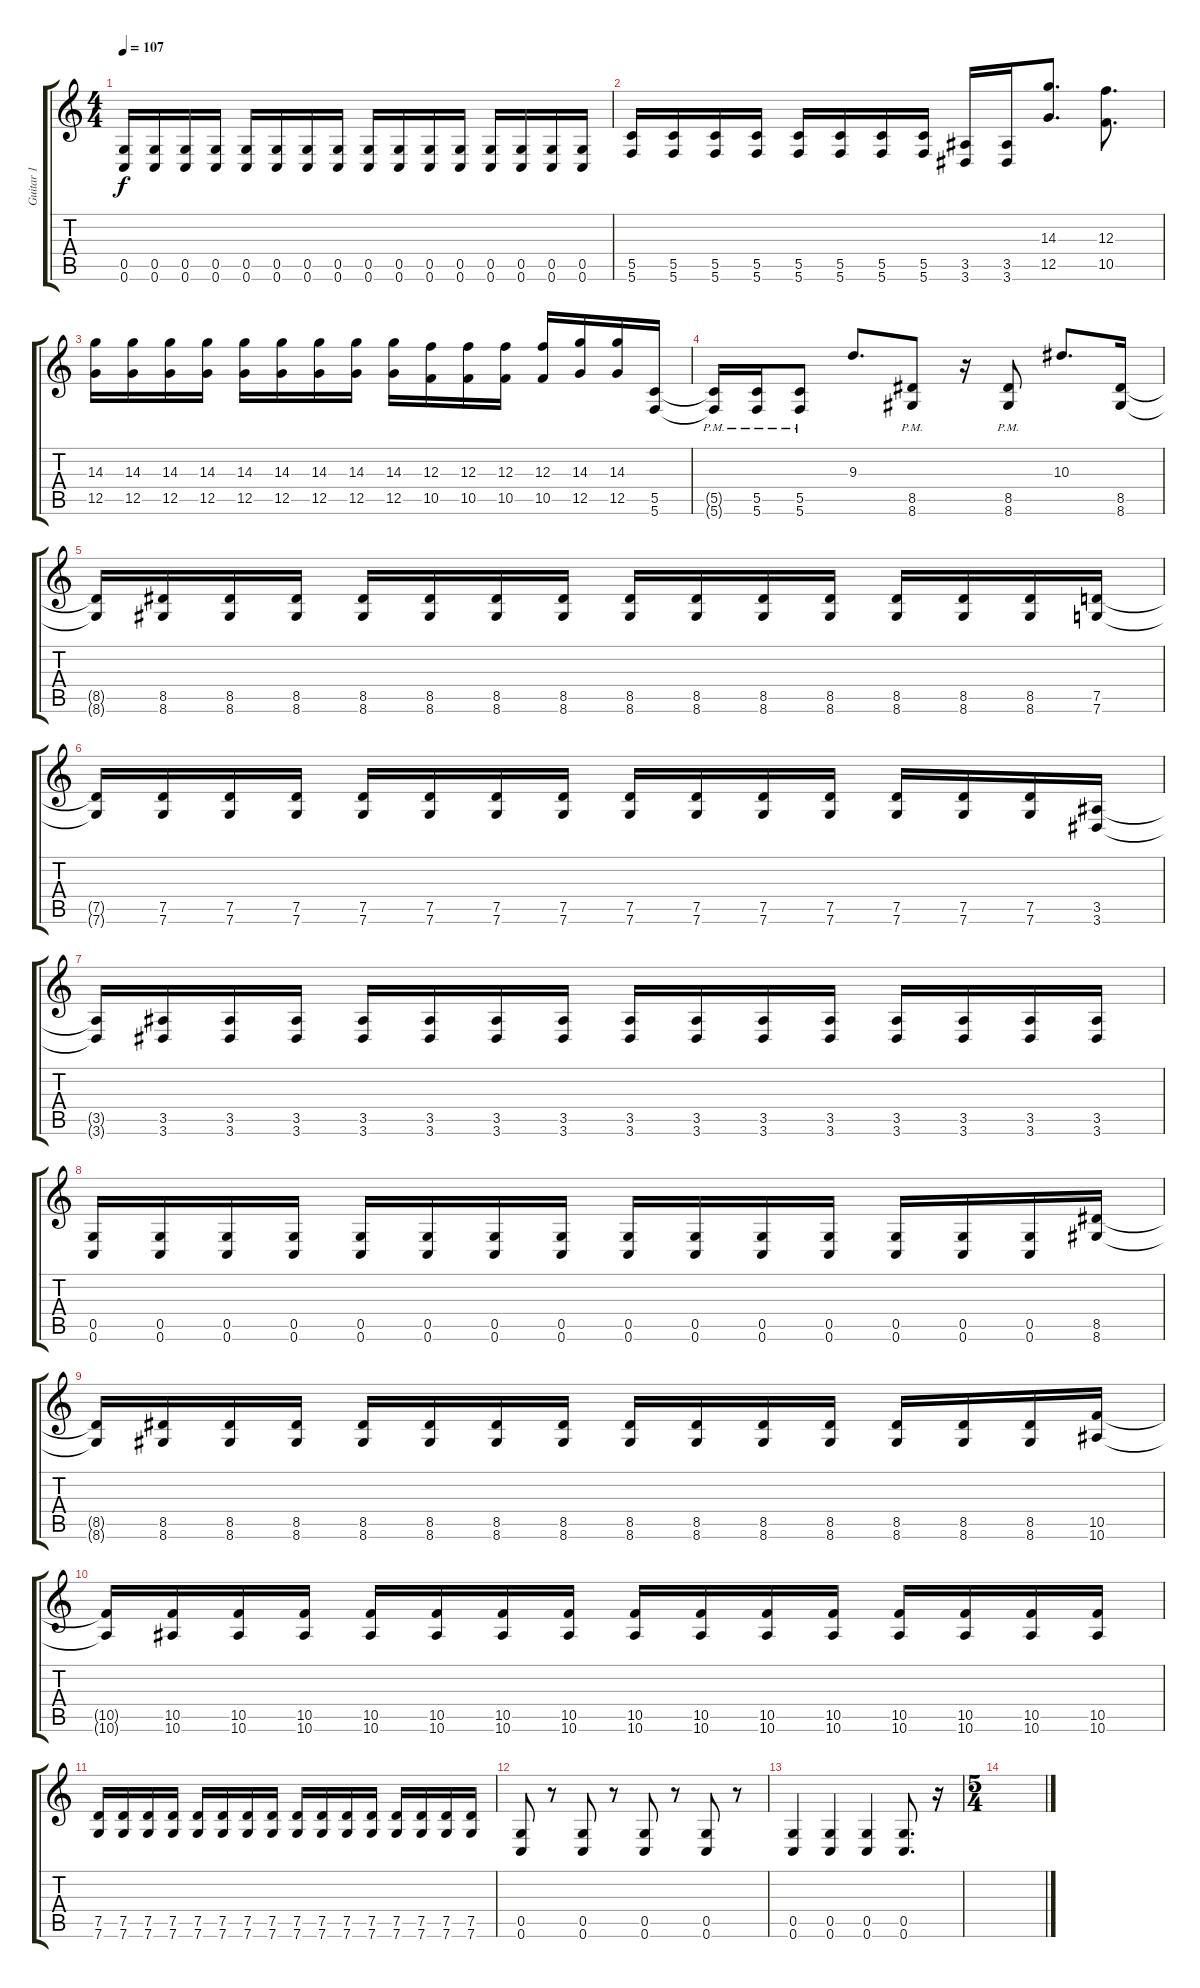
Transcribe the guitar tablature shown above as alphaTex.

\track ("Guitar 1" "Guitar 1") {instrument distortionguitar}
\staff {score tabs}
\tuning (D4 A3 F3 C3 G2 C2) {hide}
\ts (4 4)
\tempo 107
\clef g2
\ks c
(0.5 0.6).16{dy f} (0.5 0.6).16 (0.5 0.6).16 (0.5 0.6).16 (0.5 0.6).16 (0.5 0.6).16 (0.5 0.6).16 (0.5 0.6).16 (0.5 0.6).16 (0.5 0.6).16 (0.5 0.6).16 (0.5 0.6).16 (0.5 0.6).16 (0.5 0.6).16 (0.5 0.6).16 (0.5 0.6).16 |
(5.5 5.6).16 (5.5 5.6).16 (5.5 5.6).16 (5.5 5.6).16 (5.5 5.6).16 (5.5 5.6).16 (5.5 5.6).16 (5.5 5.6).16 (3.5 3.6).16 (3.5 3.6).16 (14.3 12.5).8{d} (12.3 10.5).8{d} |
(14.3 12.5).16 (14.3 12.5).16 (14.3 12.5).16 (14.3 12.5).16 (14.3 12.5).16 (14.3 12.5).16 (14.3 12.5).16 (14.3 12.5).16 (14.3 12.5).16 (12.3 10.5).16 (12.3 10.5).16 (12.3 10.5).16 (12.3 10.5).16 (14.3 12.5).16 (14.3 12.5).16 (5.5 5.6).16 |
(5.5{pm t} 5.6{pm t}).16 (5.5{pm} 5.6{pm}).16 (5.5{pm} 5.6{pm}).8 9.3.8{d} (8.5{pm} 8.6{pm}).8 r.16 (8.5{pm} 8.6{pm}).8 10.3.8{d} (8.5 8.6).16 |
(8.5{t} 8.6{t}).16 (8.5 8.6).16 (8.5 8.6).16 (8.5 8.6).16 (8.5 8.6).16 (8.5 8.6).16 (8.5 8.6).16 (8.5 8.6).16 (8.5 8.6).16 (8.5 8.6).16 (8.5 8.6).16 (8.5 8.6).16 (8.5 8.6).16 (8.5 8.6).16 (8.5 8.6).16 (7.5 7.6).16 |
(7.5{t} 7.6{t}).16 (7.5 7.6).16 (7.5 7.6).16 (7.5 7.6).16 (7.5 7.6).16 (7.5 7.6).16 (7.5 7.6).16 (7.5 7.6).16 (7.5 7.6).16 (7.5 7.6).16 (7.5 7.6).16 (7.5 7.6).16 (7.5 7.6).16 (7.5 7.6).16 (7.5 7.6).16 (3.5 3.6).16 |
(3.5{t} 3.6{t}).16 (3.5 3.6).16 (3.5 3.6).16 (3.5 3.6).16 (3.5 3.6).16 (3.5 3.6).16 (3.5 3.6).16 (3.5 3.6).16 (3.5 3.6).16 (3.5 3.6).16 (3.5 3.6).16 (3.5 3.6).16 (3.5 3.6).16 (3.5 3.6).16 (3.5 3.6).16 (3.5 3.6).16 |
(0.5 0.6).16 (0.5 0.6).16 (0.5 0.6).16 (0.5 0.6).16 (0.5 0.6).16 (0.5 0.6).16 (0.5 0.6).16 (0.5 0.6).16 (0.5 0.6).16 (0.5 0.6).16 (0.5 0.6).16 (0.5 0.6).16 (0.5 0.6).16 (0.5 0.6).16 (0.5 0.6).16 (8.5 8.6).16 |
(8.5{t} 8.6{t}).16 (8.5 8.6).16 (8.5 8.6).16 (8.5 8.6).16 (8.5 8.6).16 (8.5 8.6).16 (8.5 8.6).16 (8.5 8.6).16 (8.5 8.6).16 (8.5 8.6).16 (8.5 8.6).16 (8.5 8.6).16 (8.5 8.6).16 (8.5 8.6).16 (8.5 8.6).16 (10.5 10.6).16 |
(10.5{t} 10.6{t}).16 (10.5 10.6).16 (10.5 10.6).16 (10.5 10.6).16 (10.5 10.6).16 (10.5 10.6).16 (10.5 10.6).16 (10.5 10.6).16 (10.5 10.6).16 (10.5 10.6).16 (10.5 10.6).16 (10.5 10.6).16 (10.5 10.6).16 (10.5 10.6).16 (10.5 10.6).16 (10.5 10.6).16 |
(7.5 7.6).16 (7.5 7.6).16 (7.5 7.6).16 (7.5 7.6).16 (7.5 7.6).16 (7.5 7.6).16 (7.5 7.6).16 (7.5 7.6).16 (7.5 7.6).16 (7.5 7.6).16 (7.5 7.6).16 (7.5 7.6).16 (7.5 7.6).16 (7.5 7.6).16 (7.5 7.6).16 (7.5 7.6).16 |
(0.5 0.6).8 r.8 (0.5 0.6).8 r.8 (0.5 0.6).8 r.8 (0.5 0.6).8 r.8 |
(0.5 0.6).4 (0.5 0.6).4 (0.5 0.6).4 (0.5 0.6).8{d} r.16 |
\ts (5 4)
